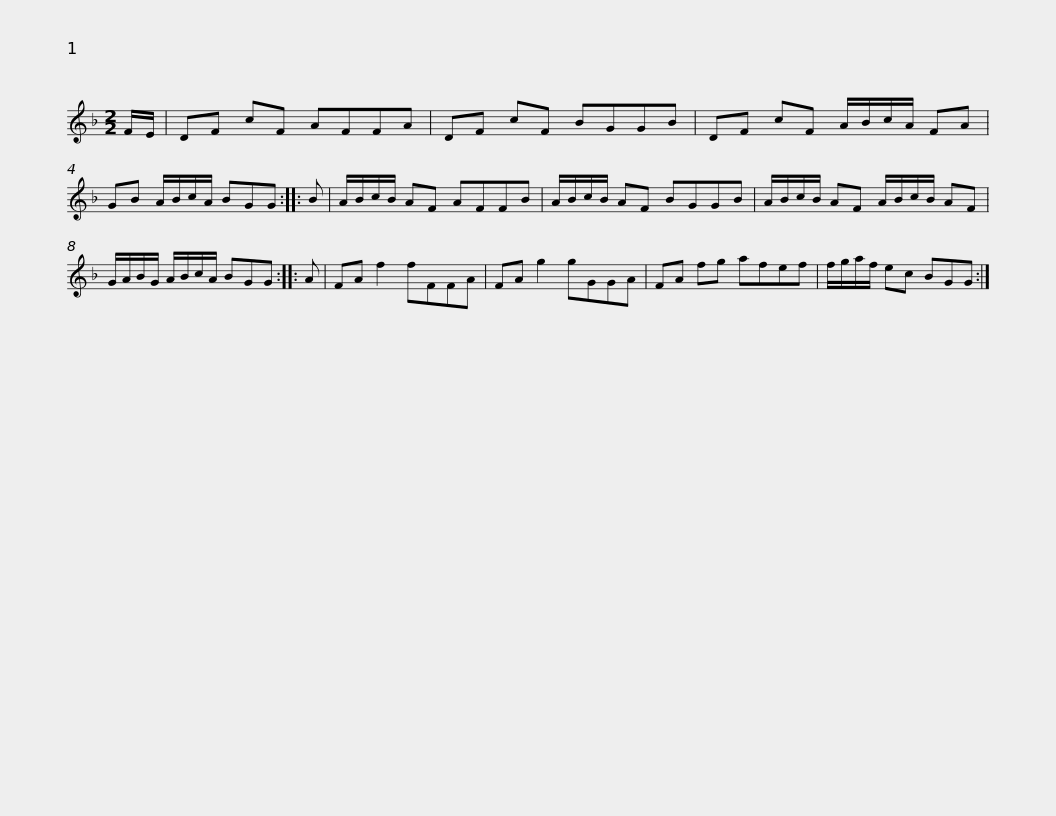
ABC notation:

X:1
L:1/8
M:2/2
I:linebreak $
K:F
V:1 treble
V:1
 F/E/ | DF cF AFFA | DF cF BGGB | DF cF A/B/c/A/ FA | GB A/B/c/A/ BGG :: %5
 B |$ A/B/c/B/ AF AFFB | A/B/c/B/ AF BGGB | A/B/c/B/ AF A/B/c/B/ AF | G/A/B/G/ A/B/c/A/ BGG :: %10
 A |$ FA f2 fFFA | FA g2 gGGA | FA fg afef | f/g/a/f/ ec BGG :| %15
